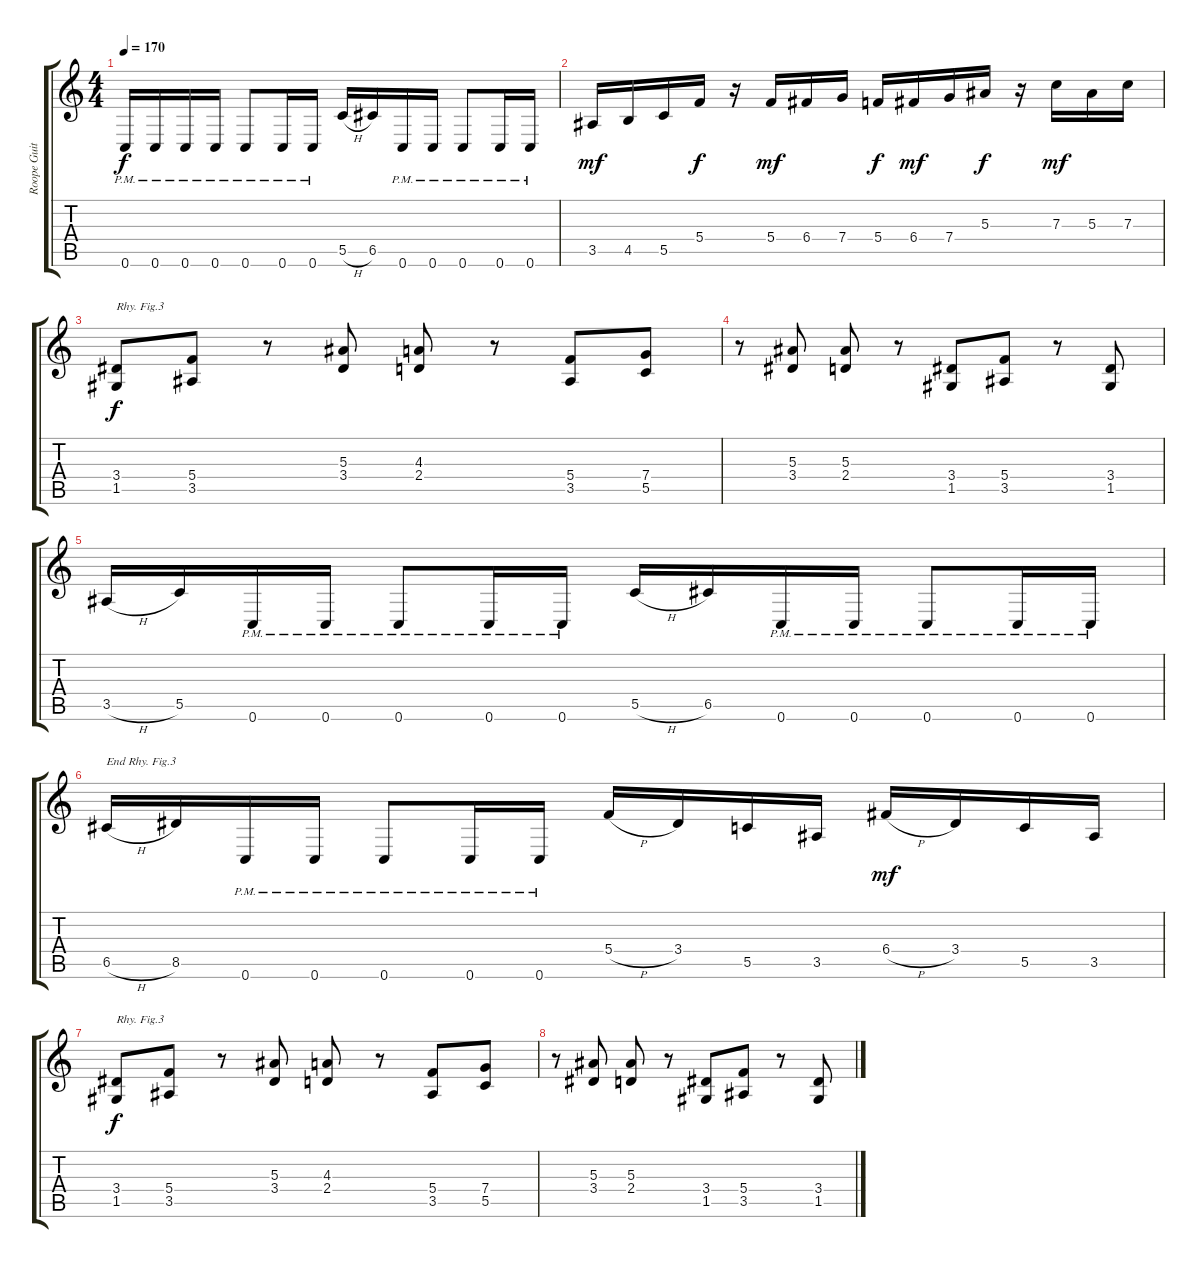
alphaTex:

\track ("Roope Guitar 2" "Roope Guit") {instrument distortionguitar}
\staff {score tabs}
\tuning (D4 A3 F3 C3 G2 C2) {hide}
\ts (4 4)
\tempo 170
\clef g2
\ks c
0.6{pm}.16{dy f} 0.6{pm}.16 0.6{pm}.16 0.6{pm}.16 0.6{pm}.8 0.6{pm}.16 0.6{pm}.16 5.5{h}.16 6.5.16 0.6{pm}.16 0.6{pm}.16 0.6{pm}.8 0.6{pm}.16 0.6{pm}.16 |
3.5.16{dy mf} 4.5.16 5.5.16 5.4.16{dy f} r.16 5.4.16{dy mf} 6.4.16 7.4.16 5.4.16{dy f} 6.4.16{dy mf} 7.4.16 5.3.16{dy f} r.16 7.3.16{dy mf} 5.3.16 7.3.16 |
(3.4 1.5).8{txt "Rhy. Fig.3" dy f} (5.4 3.5).8 r.8 (5.3 3.4).8 (4.3 2.4).8 r.8 (5.4 3.5).8 (7.4 5.5).8 |
r.8 (5.3 3.4).8 (5.3 2.4).8 r.8 (3.4 1.5).8 (5.4 3.5).8 r.8 (3.4 1.5).8 |
3.5{h}.16 5.5.16 0.6{pm}.16 0.6{pm}.16 0.6{pm}.8 0.6{pm}.16 0.6{pm}.16 5.5{h}.16 6.5.16 0.6{pm}.16 0.6{pm}.16 0.6{pm}.8 0.6{pm}.16 0.6{pm}.16 |
6.5{h}.16{txt "End Rhy. Fig.3"} 8.5.16 0.6{pm}.16 0.6{pm}.16 0.6{pm}.8 0.6{pm}.16 0.6{pm}.16 5.4{h}.16 3.4.16 5.5.16 3.5.16 6.4{h}.16{dy mf} 3.4.16 5.5.16 3.5.16 |
(3.4 1.5).8{txt "Rhy. Fig.3" dy f} (5.4 3.5).8 r.8 (5.3 3.4).8 (4.3 2.4).8 r.8 (5.4 3.5).8 (7.4 5.5).8 |
r.8 (5.3 3.4).8 (5.3 2.4).8 r.8 (3.4 1.5).8 (5.4 3.5).8 r.8 (3.4 1.5).8
